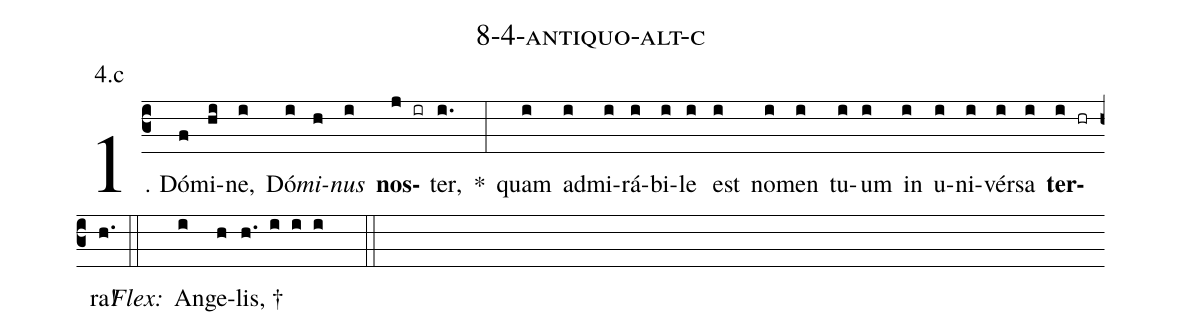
name: 8-4-antiquo-alt-c;
annotation: 4.c;
%%
(c3)1. Dó(f)mi(hi)ne,(i) Dó(i)<i>mi</i>(h)<i>nus</i>(i) <b>nos</b>(j ir)ter,(i.) *(:) quam(i) ad(i)mi(i)rá(i)bi(i)le(i) est(i) no(i)men(i) tu(i)um(i) in(i) u(i)ni(i)vér(i)sa(i) <b>ter</b>(i hr)ra!(h.) (::)
<i>Flex:</i>()  An(i)ge(h)lis, †(h. i i i  ::)
